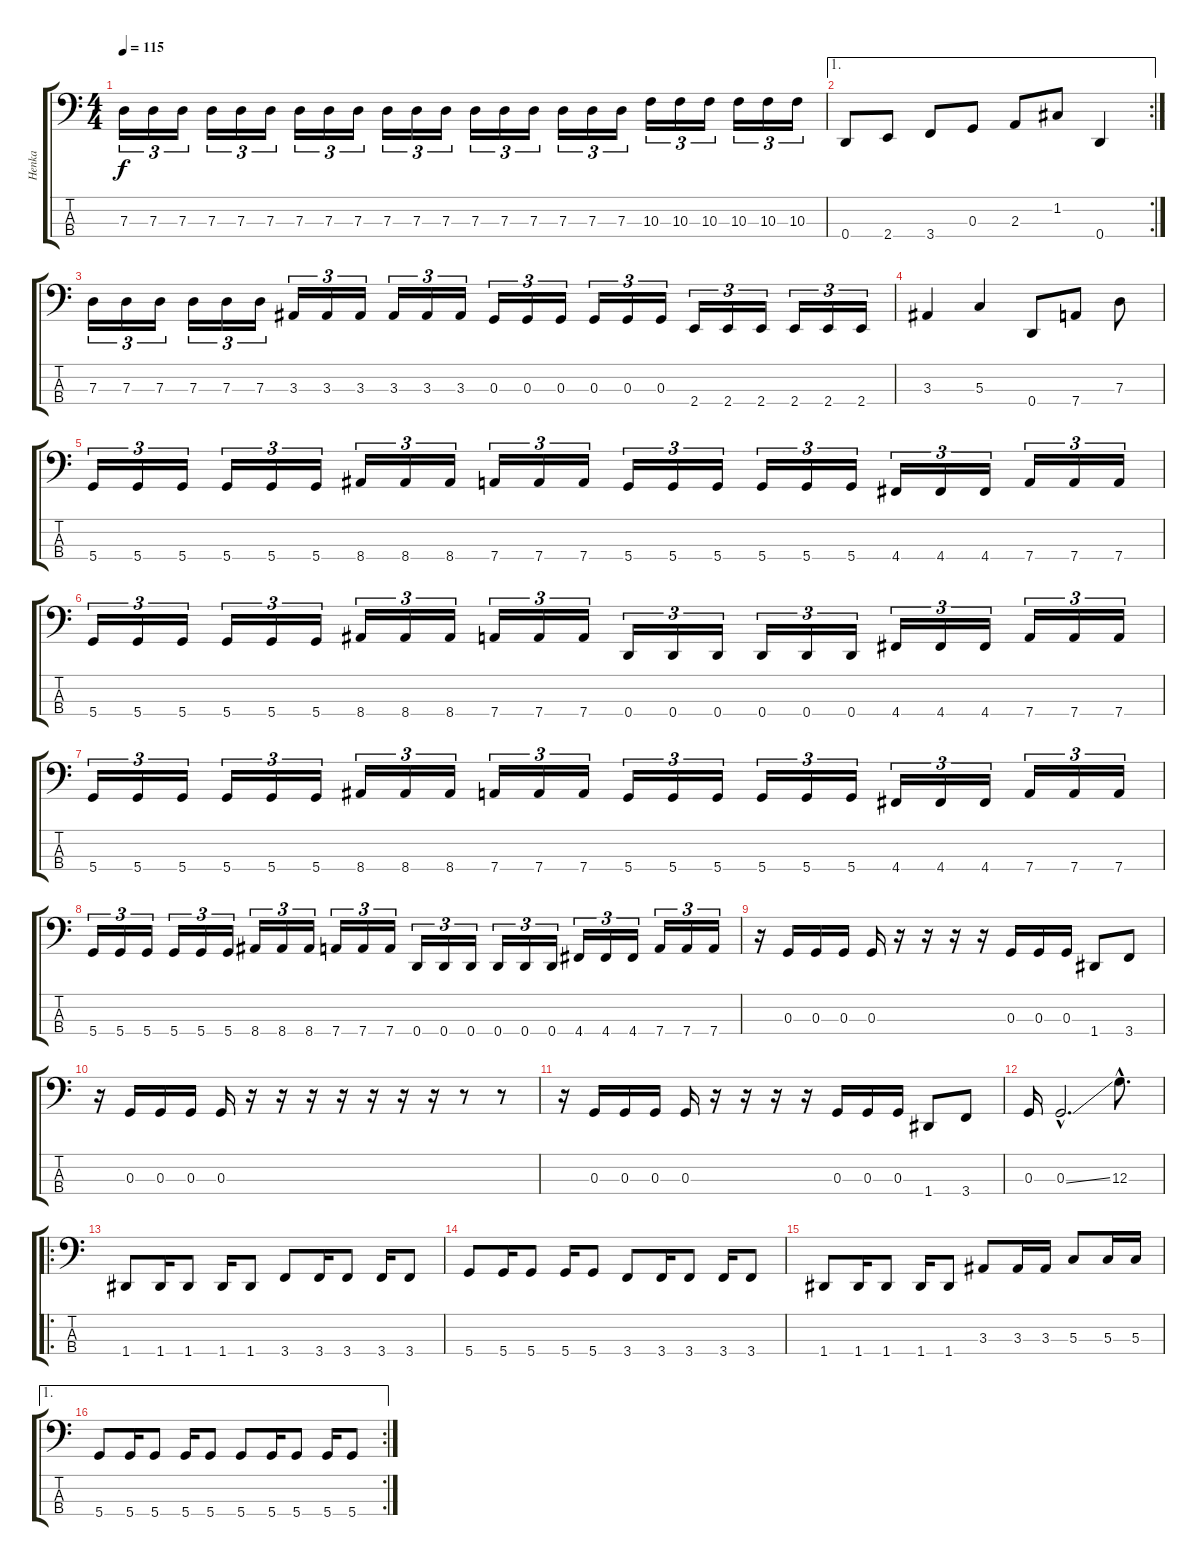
\track ("Henka" "Henka") {instrument electricbasspick}
\staff {score tabs}
\tuning (F2 C2 G1 D1) {hide}
\ts (4 4)
\tempo 115
\clef f4
\ks c
7.3.16{tu (3 2) dy f} 7.3.16{tu (3 2)} 7.3.16{tu (3 2)} 7.3.16{tu (3 2)} 7.3.16{tu (3 2)} 7.3.16{tu (3 2)} 7.3.16{tu (3 2)} 7.3.16{tu (3 2)} 7.3.16{tu (3 2)} 7.3.16{tu (3 2)} 7.3.16{tu (3 2)} 7.3.16{tu (3 2)} 7.3.16{tu (3 2)} 7.3.16{tu (3 2)} 7.3.16{tu (3 2)} 7.3.16{tu (3 2)} 7.3.16{tu (3 2)} 7.3.16{tu (3 2)} 10.3.16{tu (3 2)} 10.3.16{tu (3 2)} 10.3.16{tu (3 2)} 10.3.16{tu (3 2)} 10.3.16{tu (3 2)} 10.3.16{tu (3 2)} |
\ae 1
\rc 2
0.4.8 2.4.8 3.4.8 0.3.8 2.3.8 1.2.8 0.4.4 |
7.3.16{tu (3 2)} 7.3.16{tu (3 2)} 7.3.16{tu (3 2)} 7.3.16{tu (3 2)} 7.3.16{tu (3 2)} 7.3.16{tu (3 2)} 3.3.16{tu (3 2)} 3.3.16{tu (3 2)} 3.3.16{tu (3 2)} 3.3.16{tu (3 2)} 3.3.16{tu (3 2)} 3.3.16{tu (3 2)} 0.3.16{tu (3 2)} 0.3.16{tu (3 2)} 0.3.16{tu (3 2)} 0.3.16{tu (3 2)} 0.3.16{tu (3 2)} 0.3.16{tu (3 2)} 2.4.16{tu (3 2)} 2.4.16{tu (3 2)} 2.4.16{tu (3 2)} 2.4.16{tu (3 2)} 2.4.16{tu (3 2)} 2.4.16{tu (3 2)} |
3.3.4 5.3.4 0.4.8 7.4.8 7.3.8 |
5.4.16{tu (3 2)} 5.4.16{tu (3 2)} 5.4.16{tu (3 2)} 5.4.16{tu (3 2)} 5.4.16{tu (3 2)} 5.4.16{tu (3 2)} 8.4.16{tu (3 2)} 8.4.16{tu (3 2)} 8.4.16{tu (3 2)} 7.4.16{tu (3 2)} 7.4.16{tu (3 2)} 7.4.16{tu (3 2)} 5.4.16{tu (3 2)} 5.4.16{tu (3 2)} 5.4.16{tu (3 2)} 5.4.16{tu (3 2)} 5.4.16{tu (3 2)} 5.4.16{tu (3 2)} 4.4.16{tu (3 2)} 4.4.16{tu (3 2)} 4.4.16{tu (3 2)} 7.4.16{tu (3 2)} 7.4.16{tu (3 2)} 7.4.16{tu (3 2)} |
5.4.16{tu (3 2)} 5.4.16{tu (3 2)} 5.4.16{tu (3 2)} 5.4.16{tu (3 2)} 5.4.16{tu (3 2)} 5.4.16{tu (3 2)} 8.4.16{tu (3 2)} 8.4.16{tu (3 2)} 8.4.16{tu (3 2)} 7.4.16{tu (3 2)} 7.4.16{tu (3 2)} 7.4.16{tu (3 2)} 0.4.16{tu (3 2)} 0.4.16{tu (3 2)} 0.4.16{tu (3 2)} 0.4.16{tu (3 2)} 0.4.16{tu (3 2)} 0.4.16{tu (3 2)} 4.4.16{tu (3 2)} 4.4.16{tu (3 2)} 4.4.16{tu (3 2)} 7.4.16{tu (3 2)} 7.4.16{tu (3 2)} 7.4.16{tu (3 2)} |
5.4.16{tu (3 2)} 5.4.16{tu (3 2)} 5.4.16{tu (3 2)} 5.4.16{tu (3 2)} 5.4.16{tu (3 2)} 5.4.16{tu (3 2)} 8.4.16{tu (3 2)} 8.4.16{tu (3 2)} 8.4.16{tu (3 2)} 7.4.16{tu (3 2)} 7.4.16{tu (3 2)} 7.4.16{tu (3 2)} 5.4.16{tu (3 2)} 5.4.16{tu (3 2)} 5.4.16{tu (3 2)} 5.4.16{tu (3 2)} 5.4.16{tu (3 2)} 5.4.16{tu (3 2)} 4.4.16{tu (3 2)} 4.4.16{tu (3 2)} 4.4.16{tu (3 2)} 7.4.16{tu (3 2)} 7.4.16{tu (3 2)} 7.4.16{tu (3 2)} |
5.4.16{tu (3 2)} 5.4.16{tu (3 2)} 5.4.16{tu (3 2)} 5.4.16{tu (3 2)} 5.4.16{tu (3 2)} 5.4.16{tu (3 2)} 8.4.16{tu (3 2)} 8.4.16{tu (3 2)} 8.4.16{tu (3 2)} 7.4.16{tu (3 2)} 7.4.16{tu (3 2)} 7.4.16{tu (3 2)} 0.4.16{tu (3 2)} 0.4.16{tu (3 2)} 0.4.16{tu (3 2)} 0.4.16{tu (3 2)} 0.4.16{tu (3 2)} 0.4.16{tu (3 2)} 4.4.16{tu (3 2)} 4.4.16{tu (3 2)} 4.4.16{tu (3 2)} 7.4.16{tu (3 2)} 7.4.16{tu (3 2)} 7.4.16{tu (3 2)} |
r.16 0.3.16 0.3.16 0.3.16 0.3.16 r.16 r.16 r.16 r.16 0.3.16 0.3.16 0.3.16 1.4.8 3.4.8 |
r.16 0.3.16 0.3.16 0.3.16 0.3.16 r.16 r.16 r.16 r.16 r.16 r.16 r.16 r.8 r.8 |
r.16 0.3.16 0.3.16 0.3.16 0.3.16 r.16 r.16 r.16 r.16 0.3.16 0.3.16 0.3.16 1.4.8 3.4.8 |
0.3.16 0.3{ss hac}.2{d} 12.3{hac}.8{d} |
\ro
1.4.8 1.4.16 1.4.8 1.4.16 1.4.8 3.4.8 3.4.16 3.4.8 3.4.16 3.4.8 |
5.4.8 5.4.16 5.4.8 5.4.16 5.4.8 3.4.8 3.4.16 3.4.8 3.4.16 3.4.8 |
1.4.8 1.4.16 1.4.8 1.4.16 1.4.8 3.3.8 3.3.16 3.3.16 5.3.8 5.3.16 5.3.16 |
\ae 1
\rc 2
5.4.8 5.4.16 5.4.8 5.4.16 5.4.8 5.4.8 5.4.16 5.4.8 5.4.16 5.4.8
